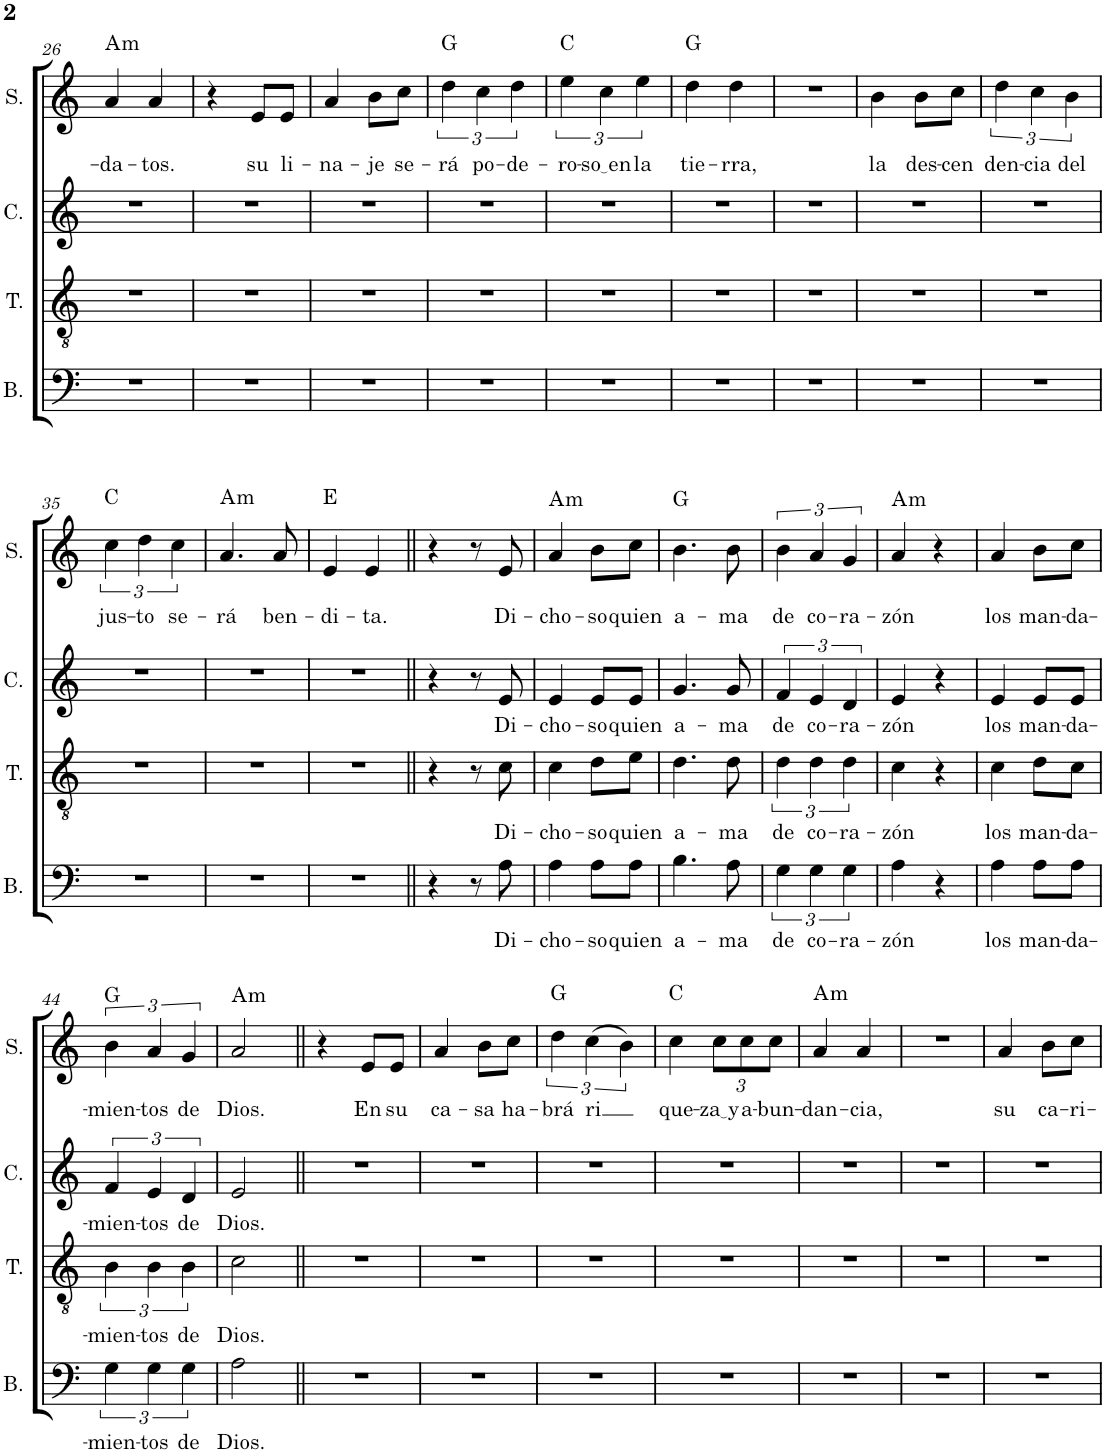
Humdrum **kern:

**kern	**text	**kern	**text	**kern	**text	**kern	**text	**harte
*part4	*part4	*part3	*part3	*part2	*part2	*part1	*part1	*part1
*staff4	*staff4	*staff3	*staff3	*staff2	*staff2	*staff1	*staff1	*
*I"Bajo	*	*I"Tenor	*	*I"Contralto	*	*I"Soprano	*	*
*I'B.	*	*I'T.	*	*I'C.	*	*I'S.	*	*
!!LO:PB:g=z
*clefF4	*	*clefGv2	*	*clefG2	*	*clefG2	*	*
*k[]	*	*k[]	*	*k[]	*	*k[]	*	*
*M2/4	*	*M2/4	*	*M2/4	*	*M2/4	*	*
=26	=26	=26	=26	=26	=26	=26	=26	=26
!	!	!	!	!	!	!	!LO:LY:b	!LO:H:kt=m
2r	.	2r	.	2r	.	4a/	-da-	A:min
!	!	!	!	!	!	!	!LO:LY:b	!
.	.	.	.	.	.	4a/	-tos.	.
=27	=27	=27	=27	=27	=27	=27	=27	=27
2r	.	2r	.	2r	.	4r	.	.
!	!	!	!	!	!	!	!LO:LY:b	!
.	.	.	.	.	.	8e/L	su	.
!	!	!	!	!	!	!	!LO:LY:b	!
.	.	.	.	.	.	8e/J	li-	.
=28	=28	=28	=28	=28	=28	=28	=28	=28
!	!	!	!	!	!	!	!LO:LY:b	!
2r	.	2r	.	2r	.	4a/	-na-	.
!	!	!	!	!	!	!	!LO:LY:b	!
.	.	.	.	.	.	8b\L	-je	.
!	!	!	!	!	!	!	!LO:LY:b	!
.	.	.	.	.	.	8cc\J	se-	.
=29	=29	=29	=29	=29	=29	=29	=29	=29
!	!	!	!	!	!	!	!LO:LY:b	!
2r	.	2r	.	2r	.	6dd\	-rá	G:maj
!	!	!	!	!	!	!	!LO:LY:b	!
.	.	.	.	.	.	6cc\	po-	.
!	!	!	!	!	!	!	!LO:LY:b	!
.	.	.	.	.	.	6dd\	-de-	.
=30	=30	=30	=30	=30	=30	=30	=30	=30
!	!	!	!	!	!	!	!LO:LY:b	!
2r	.	2r	.	2r	.	6ee\	-ro-	C:maj
!	!	!	!	!	!	!	!LO:LY:b	!
.	.	.	.	.	.	6cc\	so en	.
!	!	!	!	!	!	!	!LO:LY:b	!
.	.	.	.	.	.	6ee\	la	.
=31	=31	=31	=31	=31	=31	=31	=31	=31
!	!	!	!	!	!	!	!LO:LY:b	!
2r	.	2r	.	2r	.	4dd\	tie-	G:maj
!	!	!	!	!	!	!	!LO:LY:b	!
.	.	.	.	.	.	4dd\	-rra,	.
=32	=32	=32	=32	=32	=32	=32	=32	=32
2r	.	2r	.	2r	.	2r	.	.
=33	=33	=33	=33	=33	=33	=33	=33	=33
!	!	!	!	!	!	!	!LO:LY:b	!
2r	.	2r	.	2r	.	4b\	la	.
!	!	!	!	!	!	!	!LO:LY:b	!
.	.	.	.	.	.	8b\L	des-	.
!	!	!	!	!	!	!	!LO:LY:b	!
.	.	.	.	.	.	8cc\J	-cen	.
=34	=34	=34	=34	=34	=34	=34	=34	=34
!	!	!	!	!	!	!	!LO:LY:b	!
2r	.	2r	.	2r	.	6dd\	den-	.
!	!	!	!	!	!	!	!LO:LY:b	!
.	.	.	.	.	.	6cc\	-cia	.
!	!	!	!	!	!	!	!LO:LY:b	!
.	.	.	.	.	.	6b\	del	.
!!LO:LB:g=z
=35	=35	=35	=35	=35	=35	=35	=35	=35
!	!	!	!	!	!	!	!LO:LY:b	!
2r	.	2r	.	2r	.	6cc\	jus-	C:maj
!	!	!	!	!	!	!	!LO:LY:b	!
.	.	.	.	.	.	6dd\	-to	.
!	!	!	!	!	!	!	!LO:LY:b	!
.	.	.	.	.	.	6cc\	se-	.
=36	=36	=36	=36	=36	=36	=36	=36	=36
!	!	!	!	!	!	!	!LO:LY:b	!LO:H:kt=m
2r	.	2r	.	2r	.	4.a/	-rá	A:min
!	!	!	!	!	!	!	!LO:LY:b	!
.	.	.	.	.	.	8a/	ben-	.
=37	=37	=37	=37	=37	=37	=37	=37	=37
!	!	!	!	!	!	!	!LO:LY:b	!
2r	.	2r	.	2r	.	4e/	-di-	E:maj
!	!	!	!	!	!	!	!LO:LY:b	!
.	.	.	.	.	.	4e/	-ta.	.
=38||	=38||	=38||	=38||	=38||	=38||	=38||	=38||	=38||
4r	.	4r	.	4r	.	4r	.	.
8r	.	8r	.	8r	.	8r	.	.
!	!LO:LY:b	!	!LO:LY:b	!	!LO:LY:b	!	!LO:LY:b	!
8A\	Di-	8c\	Di-	8e/	Di-	8e/	Di-	.
=39	=39	=39	=39	=39	=39	=39	=39	=39
!	!LO:LY:b	!	!LO:LY:b	!	!LO:LY:b	!	!LO:LY:b	!LO:H:kt=m
4A\	-cho-	4c\	-cho-	4e/	-cho-	4a/	-cho-	A:min
!	!LO:LY:b	!	!LO:LY:b	!	!LO:LY:b	!	!LO:LY:b	!
8A\L	-so	8d\L	-so	8e/L	-so	8b\L	-so	.
!	!LO:LY:b	!	!LO:LY:b	!	!LO:LY:b	!	!LO:LY:b	!
8A\J	quien	8e\J	quien	8e/J	quien	8cc\J	quien	.
=40	=40	=40	=40	=40	=40	=40	=40	=40
!	!LO:LY:b	!	!LO:LY:b	!	!LO:LY:b	!	!LO:LY:b	!
4.B\	a-	4.d\	a-	4.g/	a-	4.b\	a-	G:maj
!	!LO:LY:b	!	!LO:LY:b	!	!LO:LY:b	!	!LO:LY:b	!
8A\	-ma	8d\	-ma	8g/	-ma	8b\	-ma	.
=41	=41	=41	=41	=41	=41	=41	=41	=41
!	!LO:LY:b	!	!LO:LY:b	!	!LO:LY:b	!	!LO:LY:b	!
6G\	de	6d\	de	6f/	de	6b\	de	.
!	!LO:LY:b	!	!LO:LY:b	!	!LO:LY:b	!	!LO:LY:b	!
6G\	co-	6d\	co-	6e/	co-	6a/	co-	.
!	!LO:LY:b	!	!LO:LY:b	!	!LO:LY:b	!	!LO:LY:b	!
6G\	-ra-	6d\	-ra-	6d/	-ra-	6g/	-ra-	.
=42	=42	=42	=42	=42	=42	=42	=42	=42
!	!LO:LY:b	!	!LO:LY:b	!	!LO:LY:b	!	!LO:LY:b	!LO:H:kt=m
4A\	-zón	4c\	-zón	4e/	-zón	4a/	-zón	A:min
4r	.	4r	.	4r	.	4r	.	.
=43	=43	=43	=43	=43	=43	=43	=43	=43
!	!LO:LY:b	!	!LO:LY:b	!	!LO:LY:b	!	!LO:LY:b	!
4A\	los	4c\	los	4e/	los	4a/	los	.
!	!LO:LY:b	!	!LO:LY:b	!	!LO:LY:b	!	!LO:LY:b	!
8A\L	man-	8d\L	man-	8e/L	man-	8b\L	man-	.
!	!LO:LY:b	!	!LO:LY:b	!	!LO:LY:b	!	!LO:LY:b	!
8A\J	-da-	8c\J	-da-	8e/J	-da-	8cc\J	-da-	.
!!LO:LB:g=z
=44	=44	=44	=44	=44	=44	=44	=44	=44
!	!LO:LY:b	!	!LO:LY:b	!	!LO:LY:b	!	!LO:LY:b	!
6G\	-mien-	6B\	-mien-	6f/	-mien-	6b\	-mien-	G:maj
!	!LO:LY:b	!	!LO:LY:b	!	!LO:LY:b	!	!LO:LY:b	!
6G\	-tos	6B\	-tos	6e/	-tos	6a/	-tos	.
!	!LO:LY:b	!	!LO:LY:b	!	!LO:LY:b	!	!LO:LY:b	!
6G\	de	6B\	de	6d/	de	6g/	de	.
=45	=45	=45	=45	=45	=45	=45	=45	=45
!	!LO:LY:b	!	!LO:LY:b	!	!LO:LY:b	!	!LO:LY:b	!LO:H:kt=m
2A\	Dios.	2c\	Dios.	2e/	Dios.	2a/	Dios.	A:min
=46||	=46||	=46||	=46||	=46||	=46||	=46||	=46||	=46||
2r	.	2r	.	2r	.	4r	.	.
!	!	!	!	!	!	!	!LO:LY:b	!
.	.	.	.	.	.	8e/L	En	.
!	!	!	!	!	!	!	!LO:LY:b	!
.	.	.	.	.	.	8e/J	su	.
=47	=47	=47	=47	=47	=47	=47	=47	=47
!	!	!	!	!	!	!	!LO:LY:b	!
2r	.	2r	.	2r	.	4a/	ca-	.
!	!	!	!	!	!	!	!LO:LY:b	!
.	.	.	.	.	.	8b\L	-sa	.
!	!	!	!	!	!	!	!LO:LY:b	!
.	.	.	.	.	.	8cc\J	ha-	.
=48	=48	=48	=48	=48	=48	=48	=48	=48
!	!	!	!	!	!	!	!LO:LY:b	!
2r	.	2r	.	2r	.	6dd\	-brá	G:maj
!	!	!	!	!	!	!	!LO:LY:b	!
.	.	.	.	.	.	(6cc\	-ri	.
.	.	.	.	.	.	6b\)	.	.
=49	=49	=49	=49	=49	=49	=49	=49	=49
!	!	!	!	!	!	!	!LO:LY:b	!
2r	.	2r	.	2r	.	4cc\	que-	C:maj
*	*	*	*	*	*	*Xbrackettup	*	*
!	!	!	!	!	!	!	!LO:LY:b	!
.	.	.	.	.	.	12cc\L	za y	.
!	!	!	!	!	!	!	!LO:LY:b	!
.	.	.	.	.	.	12cc\	a-	.
!	!	!	!	!	!	!	!LO:LY:b	!
.	.	.	.	.	.	12cc\J	-bun-	.
=50	=50	=50	=50	=50	=50	=50	=50	=50
!	!	!	!	!	!	!	!LO:LY:b	!LO:H:kt=m
2r	.	2r	.	2r	.	4a/	-dan-	A:min
!	!	!	!	!	!	!	!LO:LY:b	!
.	.	.	.	.	.	4a/	-cia,	.
=51	=51	=51	=51	=51	=51	=51	=51	=51
2r	.	2r	.	2r	.	2r	.	.
=52	=52	=52	=52	=52	=52	=52	=52	=52
!	!	!	!	!	!	!	!LO:LY:b	!
2r	.	2r	.	2r	.	4a/	su	.
!	!	!	!	!	!	!	!LO:LY:b	!
.	.	.	.	.	.	8b\L	ca-	.
!	!	!	!	!	!	!	!LO:LY:b	!
.	.	.	.	.	.	8cc\J	-ri-	.
=	=	=	=	=	=	=	=	=
*-	*-	*-	*-	*-	*-	*-	*-	*-
